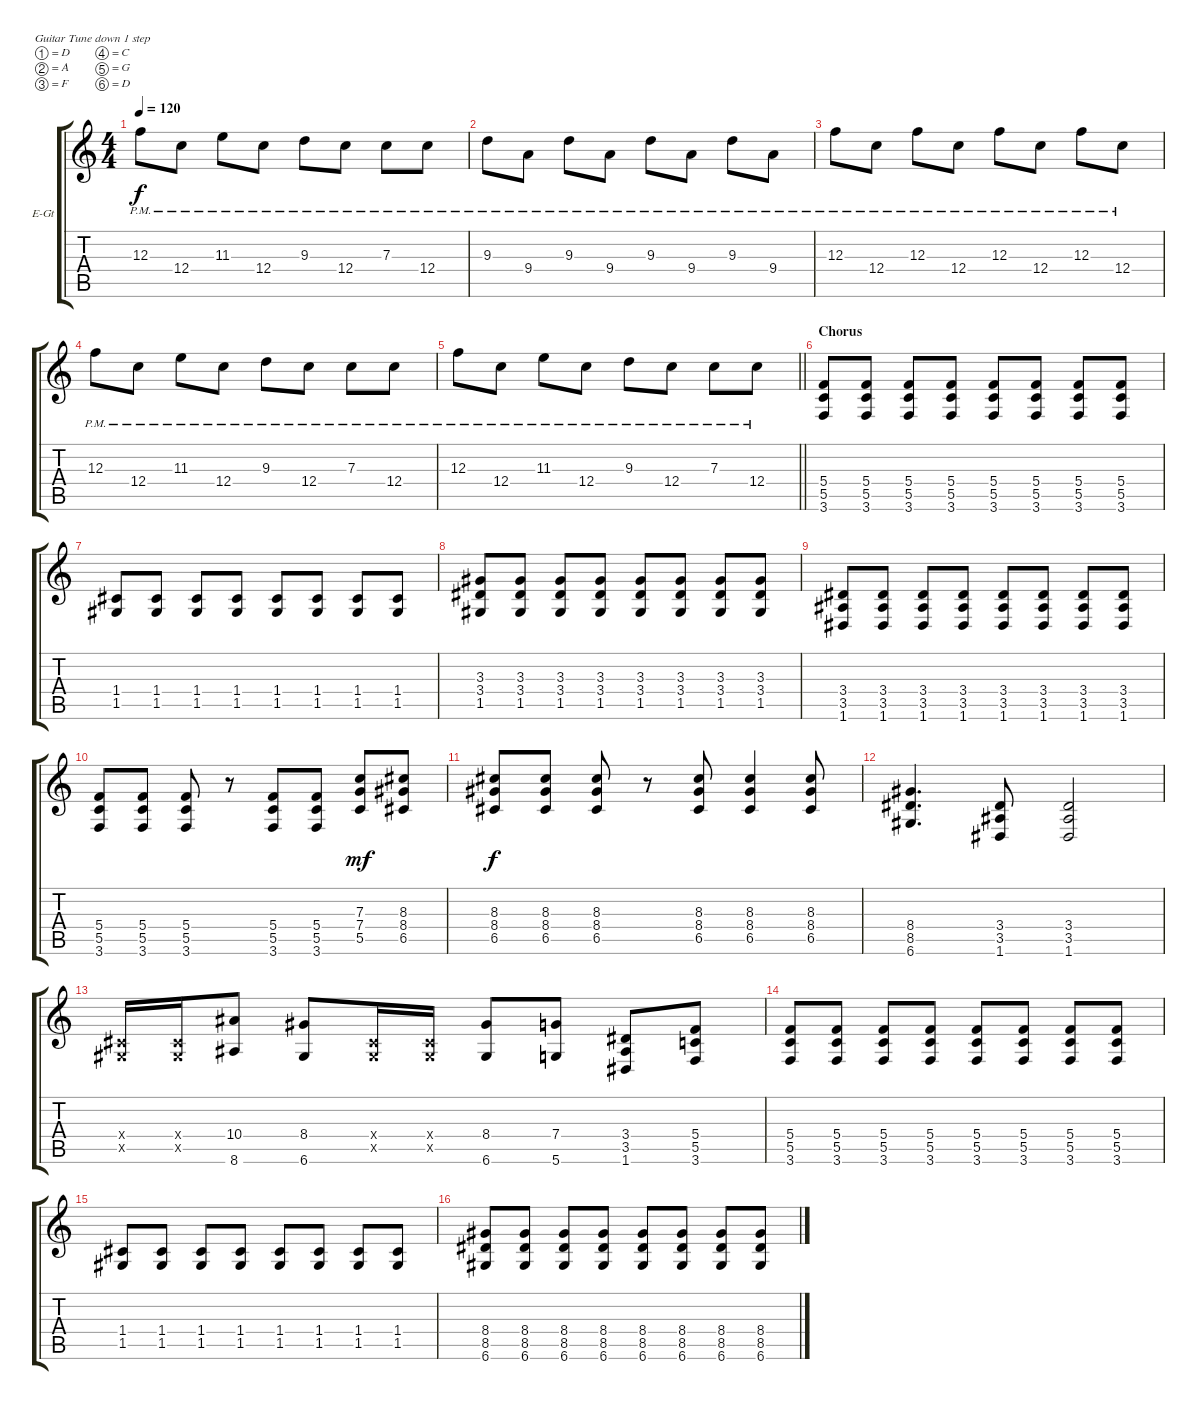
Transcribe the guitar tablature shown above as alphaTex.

\bracketExtendMode groupsimilarinstruments
\firstSystemTrackNameOrientation horizontal
\otherSystemsTrackNameOrientation horizontal
\track ("S. Paeth - Rhythm Guitar" "E-Gt") {instrument overdrivenguitar}
\staff {score tabs}
\tuning (D4 A3 F3 C3 G2 D2)
\ts (4 4)
\tempo 120
\clef g2
\ks c
12.3{pm}.8{dy f} 12.4{pm}.8 11.3{pm}.8 12.4{pm}.8 9.3{pm}.8 12.4{pm}.8 7.3{pm}.8 12.4{pm}.8 |
9.3{pm}.8 9.4{pm}.8 9.3{pm}.8 9.4{pm}.8 9.3{pm}.8 9.4{pm}.8 9.3{pm}.8 9.4{pm}.8 |
12.3{pm}.8 12.4{pm}.8 12.3{pm}.8 12.4{pm}.8 12.3{pm}.8 12.4{pm}.8 12.3{pm}.8 12.4{pm}.8 |
12.3{pm}.8 12.4{pm}.8 11.3{pm}.8 12.4{pm}.8 9.3{pm}.8 12.4{pm}.8 7.3{pm}.8 12.4{pm}.8 |
\barLineRight lightlight
12.3{pm}.8 12.4{pm}.8 11.3{pm}.8 12.4{pm}.8 9.3{pm}.8 12.4{pm}.8 7.3{pm}.8 12.4{pm}.8 |
\section ("" "Chorus")
(5.4 5.5 3.6).8 (5.4 5.5 3.6).8 (5.4 5.5 3.6).8 (5.4 5.5 3.6).8 (5.4 5.5 3.6).8 (5.4 5.5 3.6).8 (5.4 5.5 3.6).8 (5.4 5.5 3.6).8 |
(1.5 1.4).8 (1.5 1.4).8 (1.5 1.4).8 (1.5 1.4).8 (1.5 1.4).8 (1.5 1.4).8 (1.5 1.4).8 (1.5 1.4).8 |
(1.5 3.4 3.3).8 (1.5 3.4 3.3).8 (1.5 3.4 3.3).8 (1.5 3.4 3.3).8 (1.5 3.4 3.3).8 (1.5 3.4 3.3).8 (1.5 3.4 3.3).8 (1.5 3.4 3.3).8 |
(3.4 3.5 1.6).8 (3.4 3.5 1.6).8 (3.4 3.5 1.6).8 (3.4 3.5 1.6).8 (3.4 3.5 1.6).8 (3.4 3.5 1.6).8 (3.4 3.5 1.6).8 (3.4 3.5 1.6).8 |
(5.4 5.5 3.6).8 (5.4 5.5 3.6).8 (5.4 5.5 3.6).8 r.8 (5.4 5.5 3.6).8 (5.4 5.5 3.6).8 (5.5 7.4 7.3).8{dy mf} (6.5 8.4 8.3).8 |
(8.3 8.4 6.5).8{dy f} (8.3 8.4 6.5).8 (8.3 8.4 6.5).8 r.8 (8.3 8.4 6.5).8 (8.3 8.4 6.5).4 (8.3 8.4 6.5).8 |
(8.4 8.5 6.6).4{d} (3.4 3.5 1.6).8 (3.4 3.5 1.6).2 |
(1.4{x} 1.5{x}).16 (1.4{x} 1.5{x}).16 (10.4 8.6).8 (8.4 6.6).8 (1.4{x} 1.5{x}).16 (1.4{x} 1.5{x}).16 (8.4 6.6).8 (7.4 5.6).8 (3.4 3.5 1.6).8 (5.4 5.5 3.6).8 |
(5.4 5.5 3.6).8 (5.4 5.5 3.6).8 (5.4 5.5 3.6).8 (5.4 5.5 3.6).8 (5.4 5.5 3.6).8 (5.4 5.5 3.6).8 (5.4 5.5 3.6).8 (5.4 5.5 3.6).8 |
(1.4 1.5).8 (1.4 1.5).8 (1.4 1.5).8 (1.4 1.5).8 (1.4 1.5).8 (1.4 1.5).8 (1.4 1.5).8 (1.4 1.5).8 |
(8.4 8.5 6.6).8 (8.4 8.5 6.6).8 (8.4 8.5 6.6).8 (8.4 8.5 6.6).8 (8.4 8.5 6.6).8 (8.4 8.5 6.6).8 (8.4 8.5 6.6).8 (8.4 8.5 6.6).8
